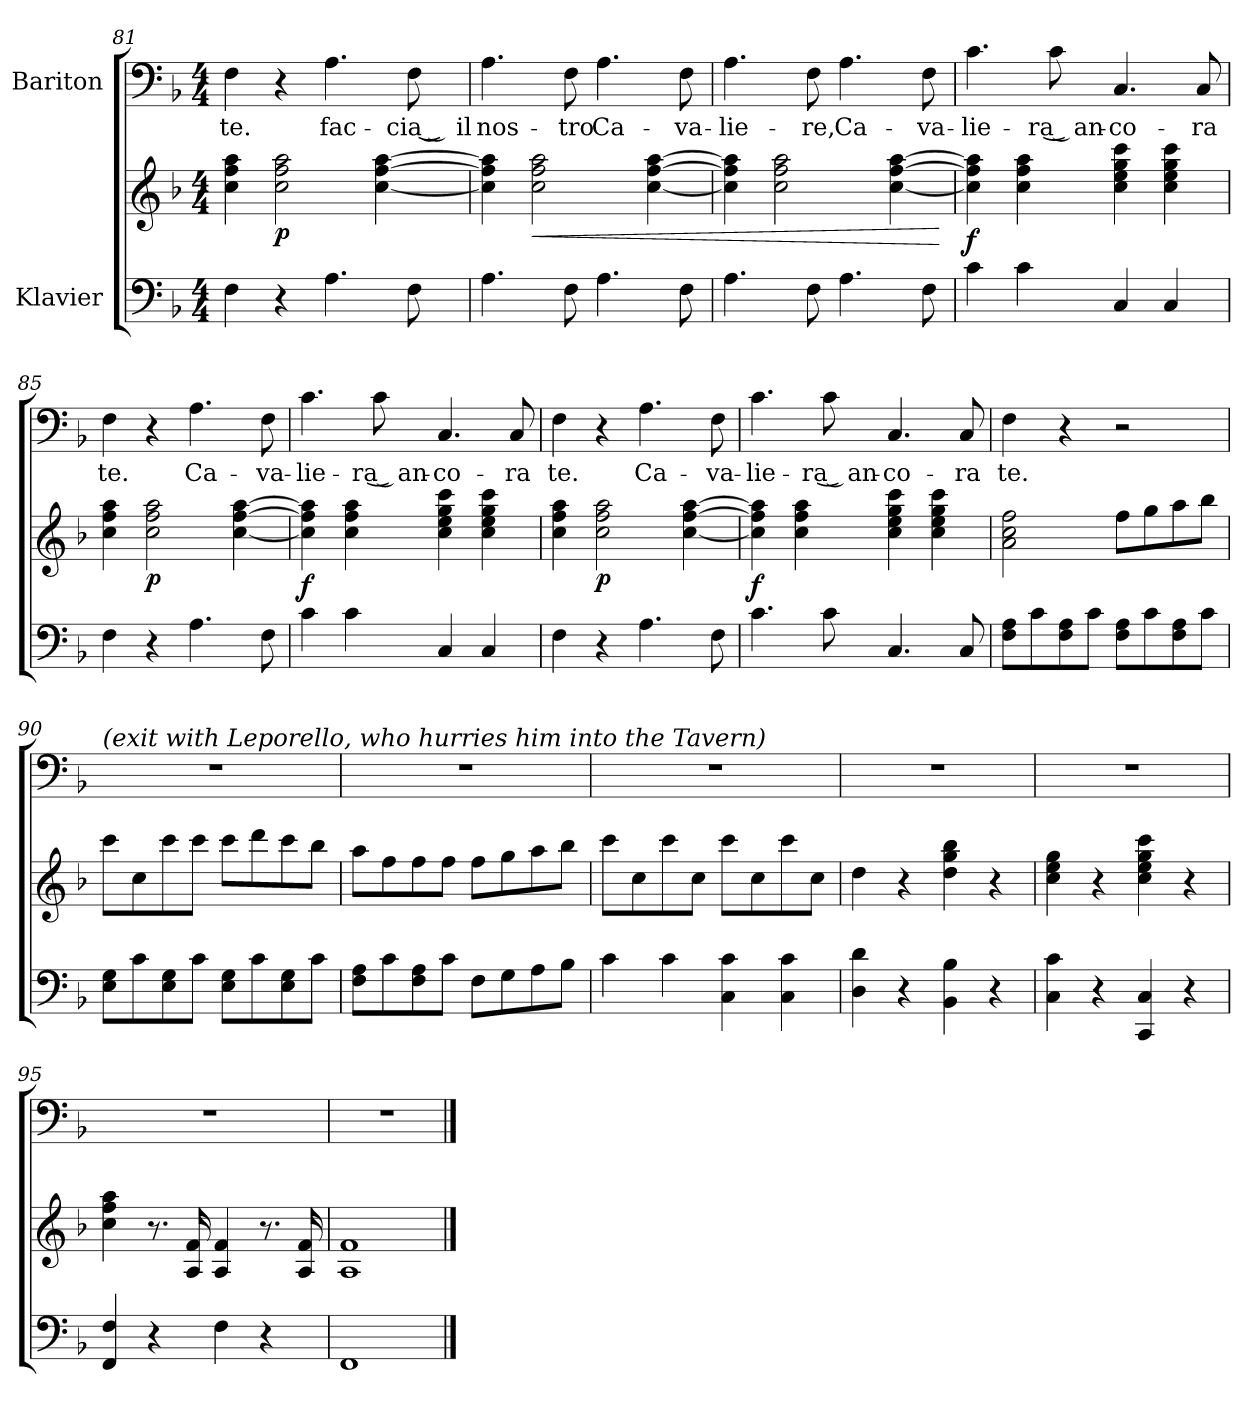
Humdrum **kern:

**kern	**kern	**dynam	**kern	**text
*part2	*part2	*part2	*part1	*part1
*staff3	*staff2	*staff2/3	*staff1	*staff1
*I"Klavier	*	*	*I"Bariton	*
*clefF4	*clefG2	*	*clefF4	*
*k[b-]	*k[b-]	*	*k[b-]	*
*M4/4	*M4/4	*	*M4/4	*
=81	=81	=81	=81	=81
4F\	4cc\ 4ff\ 4aa\	.	4F\	te.
!	!	!LO:DY:b	!	!
4r	2cc\ 2ff\ 2aa\	p	4r	.
4.A\	.	.	4.A\	fac-
.	[4cc\ [4ff\ [4aa\	.	.	.
8F\	.	.	8F\	-cia ͜ il
=82	=82	=82	=82	=82
4.A\	4cc\] 4ff\] 4aa\]	.	4.A\	nos-
!	!	!LO:HP:b	!	!
.	2cc\ 2ff\ 2aa\	<	.	.
8F\	.	.	8F\	-tro
4.A\	.	.	4.A\	Ca-
.	[4cc\ [4ff\ [4aa\	.	.	.
8F\	.	.	8F\	-va-
=83	=83	=83	=83	=83
4.A\	4cc\] 4ff\] 4aa\]	.	4.A\	-lie-
.	2cc\ 2ff\ 2aa\	.	.	.
8F\	.	.	8F\	-re,
4.A\	.	.	4.A\	Ca-
.	[4cc\ [4ff\ [4aa\	.	.	.
8F\	.	.	8F\	-va-
.	.	[	.	.
!!LO:LB:g=z
=84	=84	=84	=84	=84
!	!	!LO:DY:b	!	!
4c\	4cc\] 4ff\] 4aa\]	f	4.c\	-lie-
4c\	4cc\ 4ff\ 4aa\	.	.	.
.	.	.	8c\	-ra͜ an-
4C/	4cc\ 4ee\ 4gg\ 4ccc\	.	4.C/	-co-
4C/	4cc\ 4ee\ 4gg\ 4ccc\	.	.	.
.	.	.	8C/	-ra
=85	=85	=85	=85	=85
4F\	4cc\ 4ff\ 4aa\	.	4F\	te.
!	!	!LO:DY:b	!	!
4r	2cc\ 2ff\ 2aa\	p	4r	.
4.A\	.	.	4.A\	Ca-
.	[4cc\ [4ff\ [4aa\	.	.	.
8F\	.	.	8F\	-va-
=86	=86	=86	=86	=86
!	!	!LO:DY:b	!	!
4c\	4cc\] 4ff\] 4aa\]	f	4.c\	-lie-
4c\	4cc\ 4ff\ 4aa\	.	.	.
.	.	.	8c\	-ra͜ an-
4C/	4cc\ 4ee\ 4gg\ 4ccc\	.	4.C/	-co-
4C/	4cc\ 4ee\ 4gg\ 4ccc\	.	.	.
.	.	.	8C/	-ra
=87	=87	=87	=87	=87
4F\	4cc\ 4ff\ 4aa\	.	4F\	te.
!	!	!LO:DY:b	!	!
4r	2cc\ 2ff\ 2aa\	p	4r	.
4.A\	.	.	4.A\	Ca-
.	[4cc\ [4ff\ [4aa\	.	.	.
8F\	.	.	8F\	-va-
=88	=88	=88	=88	=88
!	!	!LO:DY:b	!	!
4.c\	4cc\] 4ff\] 4aa\]	f	4.c\	-lie-
.	4cc\ 4ff\ 4aa\	.	.	.
8c\	.	.	8c\	-ra͜ an-
4.C/	4cc\ 4ee\ 4gg\ 4ccc\	.	4.C/	-co-
.	4cc\ 4ee\ 4gg\ 4ccc\	.	.	.
8C/	.	.	8C/	-ra
=89	=89	=89	=89	=89
8F\ 8A\L	2a\ 2cc\ 2ff\	.	4F\	te.
8c\	.	.	.	.
8F\ 8A\	.	.	4r	.
8c\J	.	.	.	.
8F\ 8A\L	8ff\L	.	2r	.
8c\	8gg\	.	.	.
8F\ 8A\	8aa\	.	.	.
8c\J	8bb-\J	.	.	.
!!LO:LB:g=z
=90	=90	=90	=90	=90
!	!	!	!LO:TX:a:i:t=(exit with Leporello, who hurries him into the Tavern)	!
8E\ 8G\L	8ccc\L	.	1r	.
8c\	8cc\	.	.	.
8E\ 8G\	8ccc\	.	.	.
8c\J	8ccc\J	.	.	.
8E\ 8G\L	8ccc\L	.	.	.
8c\	8ddd\	.	.	.
8E\ 8G\	8ccc\	.	.	.
8c\J	8bb-\J	.	.	.
=91	=91	=91	=91	=91
8F\ 8A\L	8aa\L	.	1r	.
8c\	8ff\	.	.	.
8F\ 8A\	8ff\	.	.	.
8c\J	8ff\J	.	.	.
8F\L	8ff\L	.	.	.
8G\	8gg\	.	.	.
8A\	8aa\	.	.	.
8B-\J	8bb-\J	.	.	.
=92	=92	=92	=92	=92
4c\	8ccc\L	.	1r	.
.	8cc\	.	.	.
4c\	8ccc\	.	.	.
.	8cc\J	.	.	.
4C\ 4c\	8ccc\L	.	.	.
.	8cc\	.	.	.
4C\ 4c\	8ccc\	.	.	.
.	8cc\J	.	.	.
=93	=93	=93	=93	=93
4D\ 4d\	4dd\	.	1r	.
4r	4r	.	.	.
4BB-\ 4B-\	4dd\ 4gg\ 4bb-\	.	.	.
4r	4r	.	.	.
=94	=94	=94	=94	=94
4C\ 4c\	4cc\ 4ee\ 4gg\	.	1r	.
4r	4r	.	.	.
4CC/ 4C/	4cc\ 4ee\ 4gg\ 4ccc\	.	.	.
4r	4r	.	.	.
=95	=95	=95	=95	=95
4FF/ 4F/	4cc\ 4ff\ 4aa\	.	1r	.
4r	8.r	.	.	.
.	16A/ 16f/	.	.	.
4F\	4A/ 4f/	.	.	.
4r	8.r	.	.	.
.	16A/ 16f/	.	.	.
=96	=96	=96	=96	=96
1FF	1A 1f	.	1r	.
==	==	==	==	==
*-	*-	*-	*-	*-
